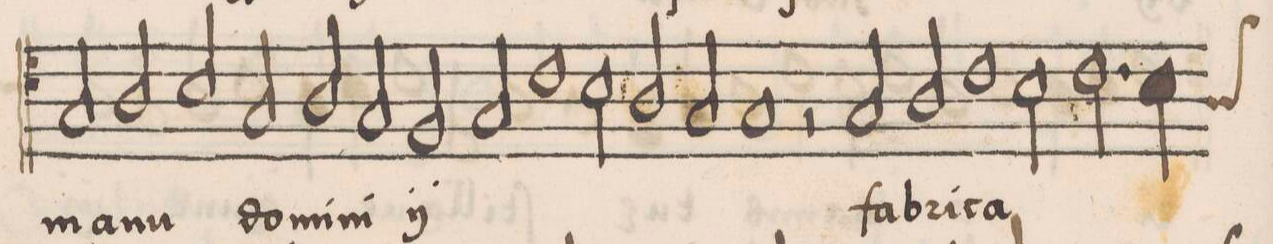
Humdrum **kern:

**kern	**text
*I"ALTVS	*
*clefC4	*
*k[]	*
*met(C)	*
*M2/1	*
2G/	ma-
2A/	-nu
2B/	.
=65-	=65-
2G/	do-
2A/	-mi-
2G/	-ni
*	*ij
2F/	du(m)
=66-	=66-
2G/	ma-
1c	.
2B\	-nu
=67-	=67-
2A/	do-
2G/	-mi-
1G	-ni
*	*Xij
=68-	=68-
2r	.
2G/	fa-
2A/	-bri-
1c\	-ca-
=69-	=69-
2B\	.
2.c\	.
*custos:A	*
4B\	.
=70-	=70-
*-	*-
